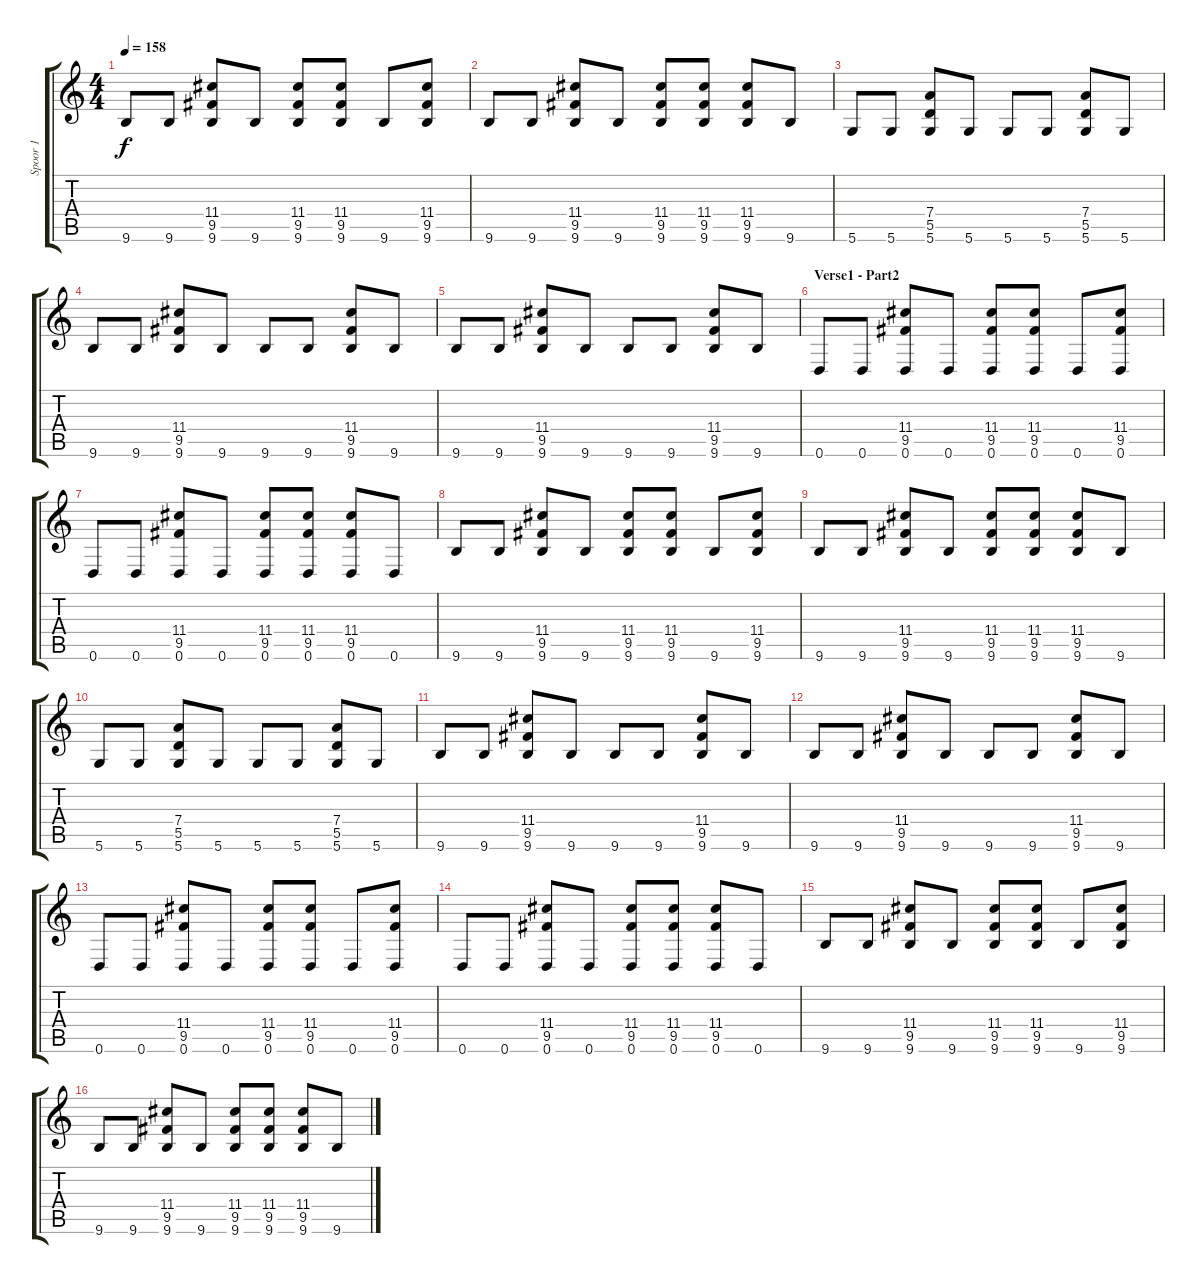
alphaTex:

\track ("Spoor 1" "Spoor 1") {instrument acousticguitarsteel}
\staff {score tabs}
\tuning (E4 B3 G3 D3 A2 D2) {hide}
\ts (4 4)
\tempo 158
\clef g2
\ks c
9.6.8{dy f} 9.6.8 (11.4 9.5 9.6).8 9.6.8 (11.4 9.5 9.6).8 (11.4 9.5 9.6).8 9.6.8 (11.4 9.5 9.6).8 |
9.6.8 9.6.8 (11.4 9.5 9.6).8 9.6.8 (11.4 9.5 9.6).8 (11.4 9.5 9.6).8 (11.4 9.5 9.6).8 9.6.8 |
5.6.8 5.6.8 (7.4 5.5 5.6).8 5.6.8 5.6.8 5.6.8 (7.4 5.5 5.6).8 5.6.8 |
9.6.8 9.6.8 (11.4 9.5 9.6).8 9.6.8 9.6.8 9.6.8 (11.4 9.5 9.6).8 9.6.8 |
9.6.8 9.6.8 (11.4 9.5 9.6).8 9.6.8 9.6.8 9.6.8 (11.4 9.5 9.6).8 9.6.8 |
\section ("" "Verse1 - Part2")
0.6.8 0.6.8 (11.4 9.5 0.6).8 0.6.8 (11.4 9.5 0.6).8 (11.4 9.5 0.6).8 0.6.8 (11.4 9.5 0.6).8 |
0.6.8 0.6.8 (11.4 9.5 0.6).8 0.6.8 (11.4 9.5 0.6).8 (11.4 9.5 0.6).8 (11.4 9.5 0.6).8 0.6.8 |
9.6.8 9.6.8 (11.4 9.5 9.6).8 9.6.8 (11.4 9.5 9.6).8 (11.4 9.5 9.6).8 9.6.8 (11.4 9.5 9.6).8 |
9.6.8 9.6.8 (11.4 9.5 9.6).8 9.6.8 (11.4 9.5 9.6).8 (11.4 9.5 9.6).8 (11.4 9.5 9.6).8 9.6.8 |
5.6.8 5.6.8 (7.4 5.5 5.6).8 5.6.8 5.6.8 5.6.8 (7.4 5.5 5.6).8 5.6.8 |
9.6.8 9.6.8 (11.4 9.5 9.6).8 9.6.8 9.6.8 9.6.8 (11.4 9.5 9.6).8 9.6.8 |
9.6.8 9.6.8 (11.4 9.5 9.6).8 9.6.8 9.6.8 9.6.8 (11.4 9.5 9.6).8 9.6.8 |
0.6.8 0.6.8 (11.4 9.5 0.6).8 0.6.8 (11.4 9.5 0.6).8 (11.4 9.5 0.6).8 0.6.8 (11.4 9.5 0.6).8 |
0.6.8 0.6.8 (11.4 9.5 0.6).8 0.6.8 (11.4 9.5 0.6).8 (11.4 9.5 0.6).8 (11.4 9.5 0.6).8 0.6.8 |
9.6.8 9.6.8 (11.4 9.5 9.6).8 9.6.8 (11.4 9.5 9.6).8 (11.4 9.5 9.6).8 9.6.8 (11.4 9.5 9.6).8 |
9.6.8 9.6.8 (11.4 9.5 9.6).8 9.6.8 (11.4 9.5 9.6).8 (11.4 9.5 9.6).8 (11.4 9.5 9.6).8 9.6.8
